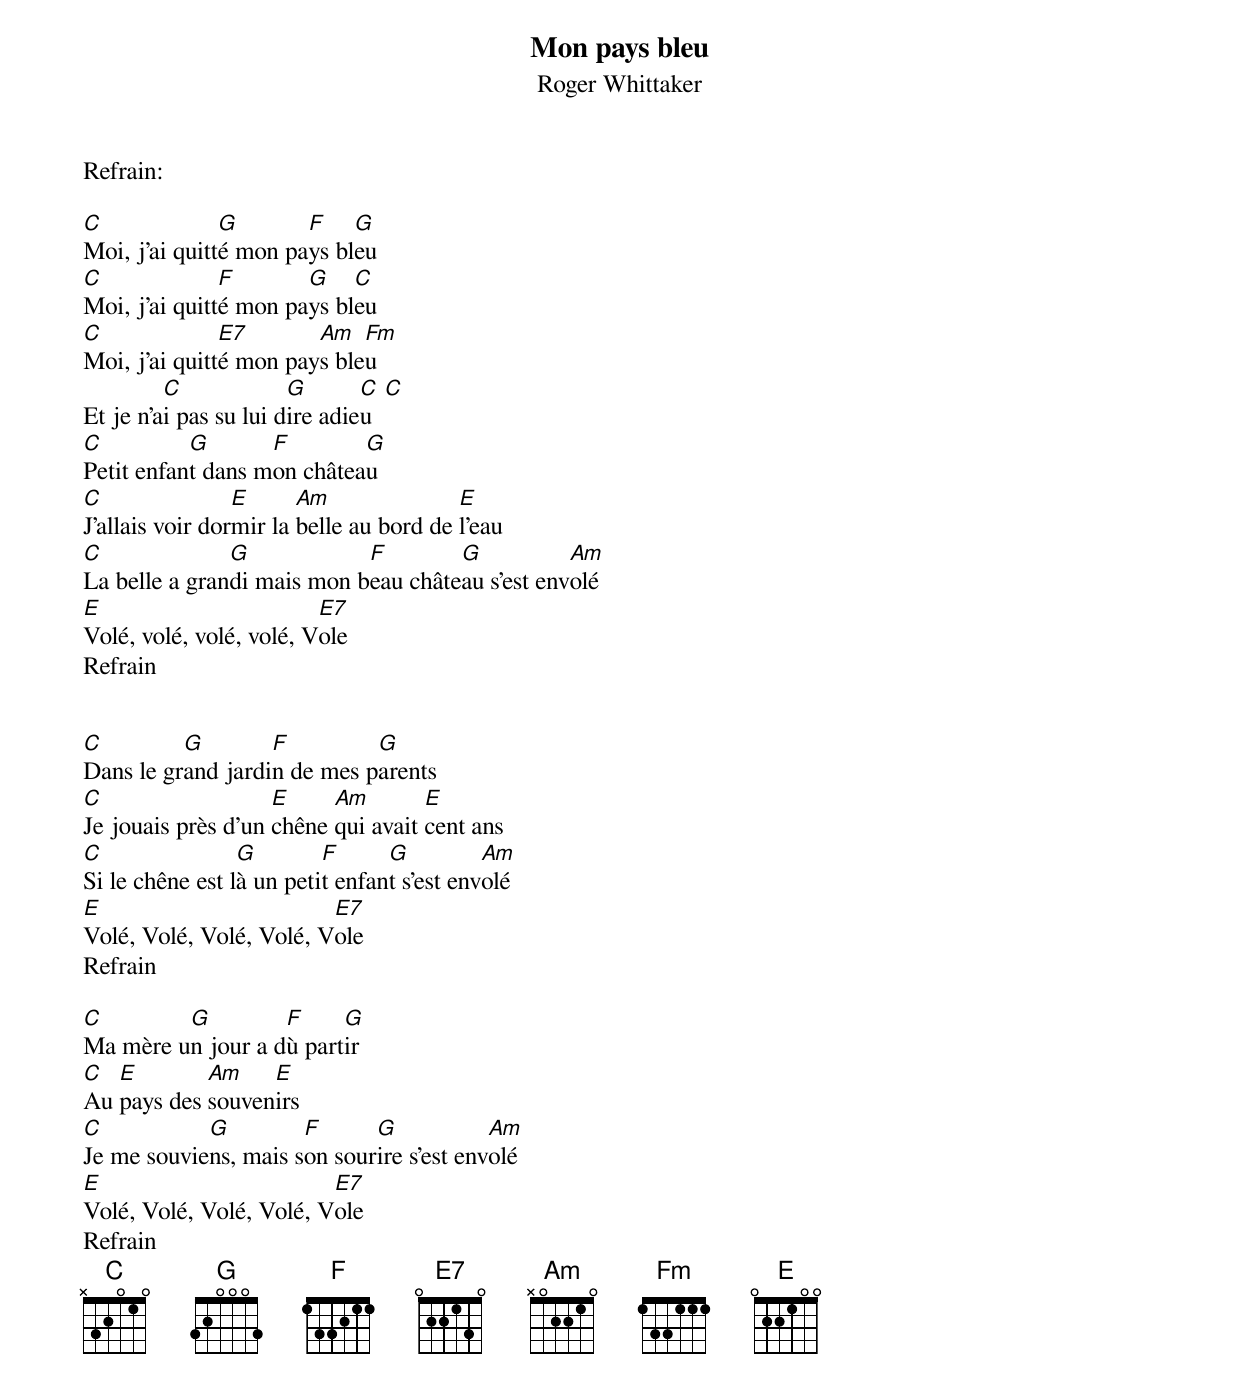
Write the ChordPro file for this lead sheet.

{t:Mon pays bleu}
{st:Roger Whittaker}

Refrain:

[C]Moi, j'ai quitt[G]é mon pa[F]ys bl[G]eu
[C]Moi, j'ai quitt[F]é mon pa[G]ys bl[C]eu
[C]Moi, j'ai quitt[E7]é mon pay[Am]s ble[Fm]u
Et je n'a[C]i pas su lui d[G]ire adie[C]u  [C]
[C]Petit enfan[G]t dans m[F]on châtea[G]u
[C]J'allais voir dor[E]mir la [Am]belle au bord de [E]l'eau
[C]La belle a gran[G]di mais mon b[F]eau châte[G]au s'est env[Am]olé
[E]Volé, volé, volé, volé, V[E7]ole
Refrain


[C]Dans le gr[G]and jardi[F]n de mes p[G]arents
[C]Je jouais près d'un [E]chêne [Am]qui avait [E]cent ans
[C]Si le chêne est l[G]à un peti[F]t enfan[G]t s'est env[Am]olé
[E]Volé, Volé, Volé, Volé, V[E7]ole
Refrain

[C]Ma mère u[G]n jour a d[F]ù part[G]ir
[C]Au [E]pays des [Am]souven[E]irs
[C]Je me souvie[G]ns, mais s[F]on sour[G]ire s'est env[Am]olé
[E]Volé, Volé, Volé, Volé, V[E7]ole
Refrain
